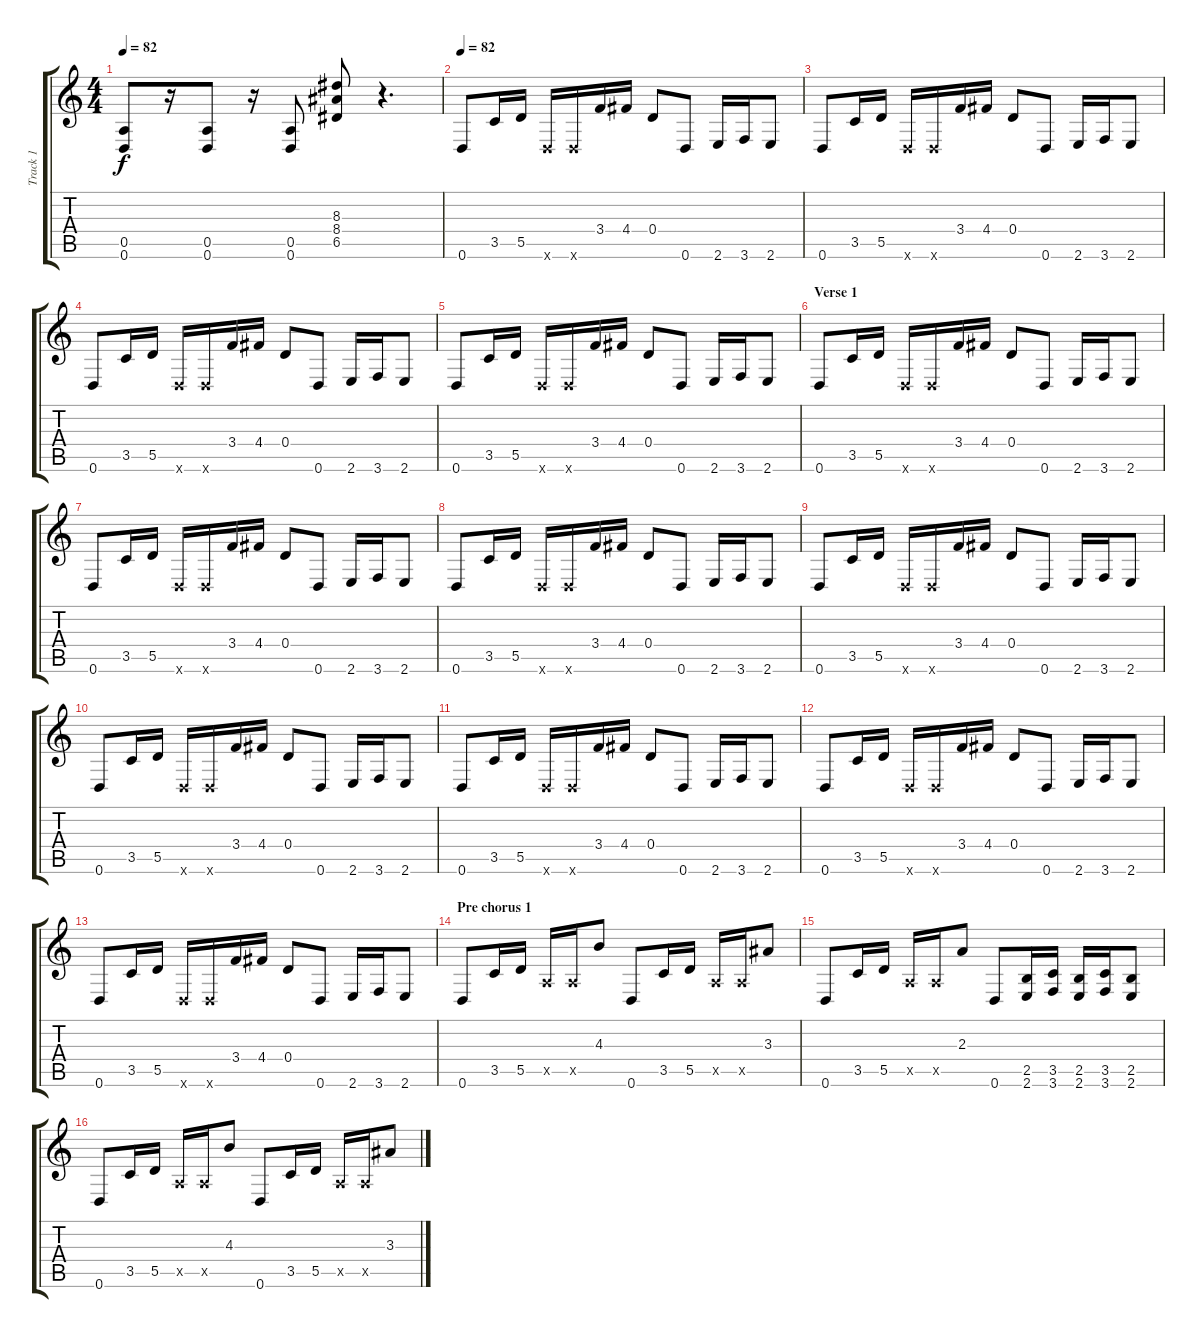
\track ("Track 1" "Track 1") {instrument overdrivenguitar}
\staff {score tabs}
\tuning (E4 B3 G3 D3 A2 D2) {hide}
\ts (4 4)
\tempo 82
\clef g2
\ks c
(0.5 0.6).8{dy f} r.16 (0.5 0.6).8 r.16 (0.5 0.6).8 (8.3 8.4 6.5).8 r.4{d} |
\tempo 82
0.6.8 3.5.16 5.5.16 0.6{x}.16 0.6{x}.16 3.4.16 4.4.16 0.4.8 0.6.8 2.6.16 3.6.16 2.6.8 |
0.6.8 3.5.16 5.5.16 0.6{x}.16 0.6{x}.16 3.4.16 4.4.16 0.4.8 0.6.8 2.6.16 3.6.16 2.6.8 |
0.6.8 3.5.16 5.5.16 0.6{x}.16 0.6{x}.16 3.4.16 4.4.16 0.4.8 0.6.8 2.6.16 3.6.16 2.6.8 |
0.6.8 3.5.16 5.5.16 0.6{x}.16 0.6{x}.16 3.4.16 4.4.16 0.4.8 0.6.8 2.6.16 3.6.16 2.6.8 |
\section ("" "Verse 1")
0.6.8{instrument electricguitarmuted} 3.5.16 5.5.16 0.6{x}.16 0.6{x}.16 3.4.16 4.4.16 0.4.8 0.6.8 2.6.16 3.6.16 2.6.8 |
0.6.8 3.5.16 5.5.16 0.6{x}.16 0.6{x}.16 3.4.16 4.4.16 0.4.8 0.6.8 2.6.16 3.6.16 2.6.8 |
0.6.8 3.5.16 5.5.16 0.6{x}.16 0.6{x}.16 3.4.16 4.4.16 0.4.8 0.6.8 2.6.16 3.6.16 2.6.8 |
0.6.8 3.5.16 5.5.16 0.6{x}.16 0.6{x}.16 3.4.16 4.4.16 0.4.8 0.6.8 2.6.16 3.6.16 2.6.8 |
0.6.8 3.5.16 5.5.16 0.6{x}.16 0.6{x}.16 3.4.16 4.4.16 0.4.8 0.6.8 2.6.16 3.6.16 2.6.8 |
0.6.8 3.5.16 5.5.16 0.6{x}.16 0.6{x}.16 3.4.16 4.4.16 0.4.8 0.6.8 2.6.16 3.6.16 2.6.8 |
0.6.8 3.5.16 5.5.16 0.6{x}.16 0.6{x}.16 3.4.16 4.4.16 0.4.8 0.6.8 2.6.16 3.6.16 2.6.8 |
0.6.8 3.5.16 5.5.16 0.6{x}.16 0.6{x}.16 3.4.16 4.4.16 0.4.8 0.6.8 2.6.16 3.6.16 2.6.8 |
\section ("" "Pre chorus 1")
0.6.8{instrument overdrivenguitar} 3.5.16 5.5.16 0.5{x}.16 0.5{x}.16 4.3.8 0.6.8 3.5.16 5.5.16 0.5{x}.16 0.5{x}.16 3.3.8 |
0.6.8 3.5.16 5.5.16 0.5{x}.16 0.5{x}.16 2.3.8 0.6.8 (2.5 2.6).16 (3.5 3.6).16 (2.5 2.6).16 (3.5 3.6).16 (2.5 2.6).8 |
0.6.8 3.5.16 5.5.16 0.5{x}.16 0.5{x}.16 4.3.8 0.6.8 3.5.16 5.5.16 0.5{x}.16 0.5{x}.16 3.3.8
